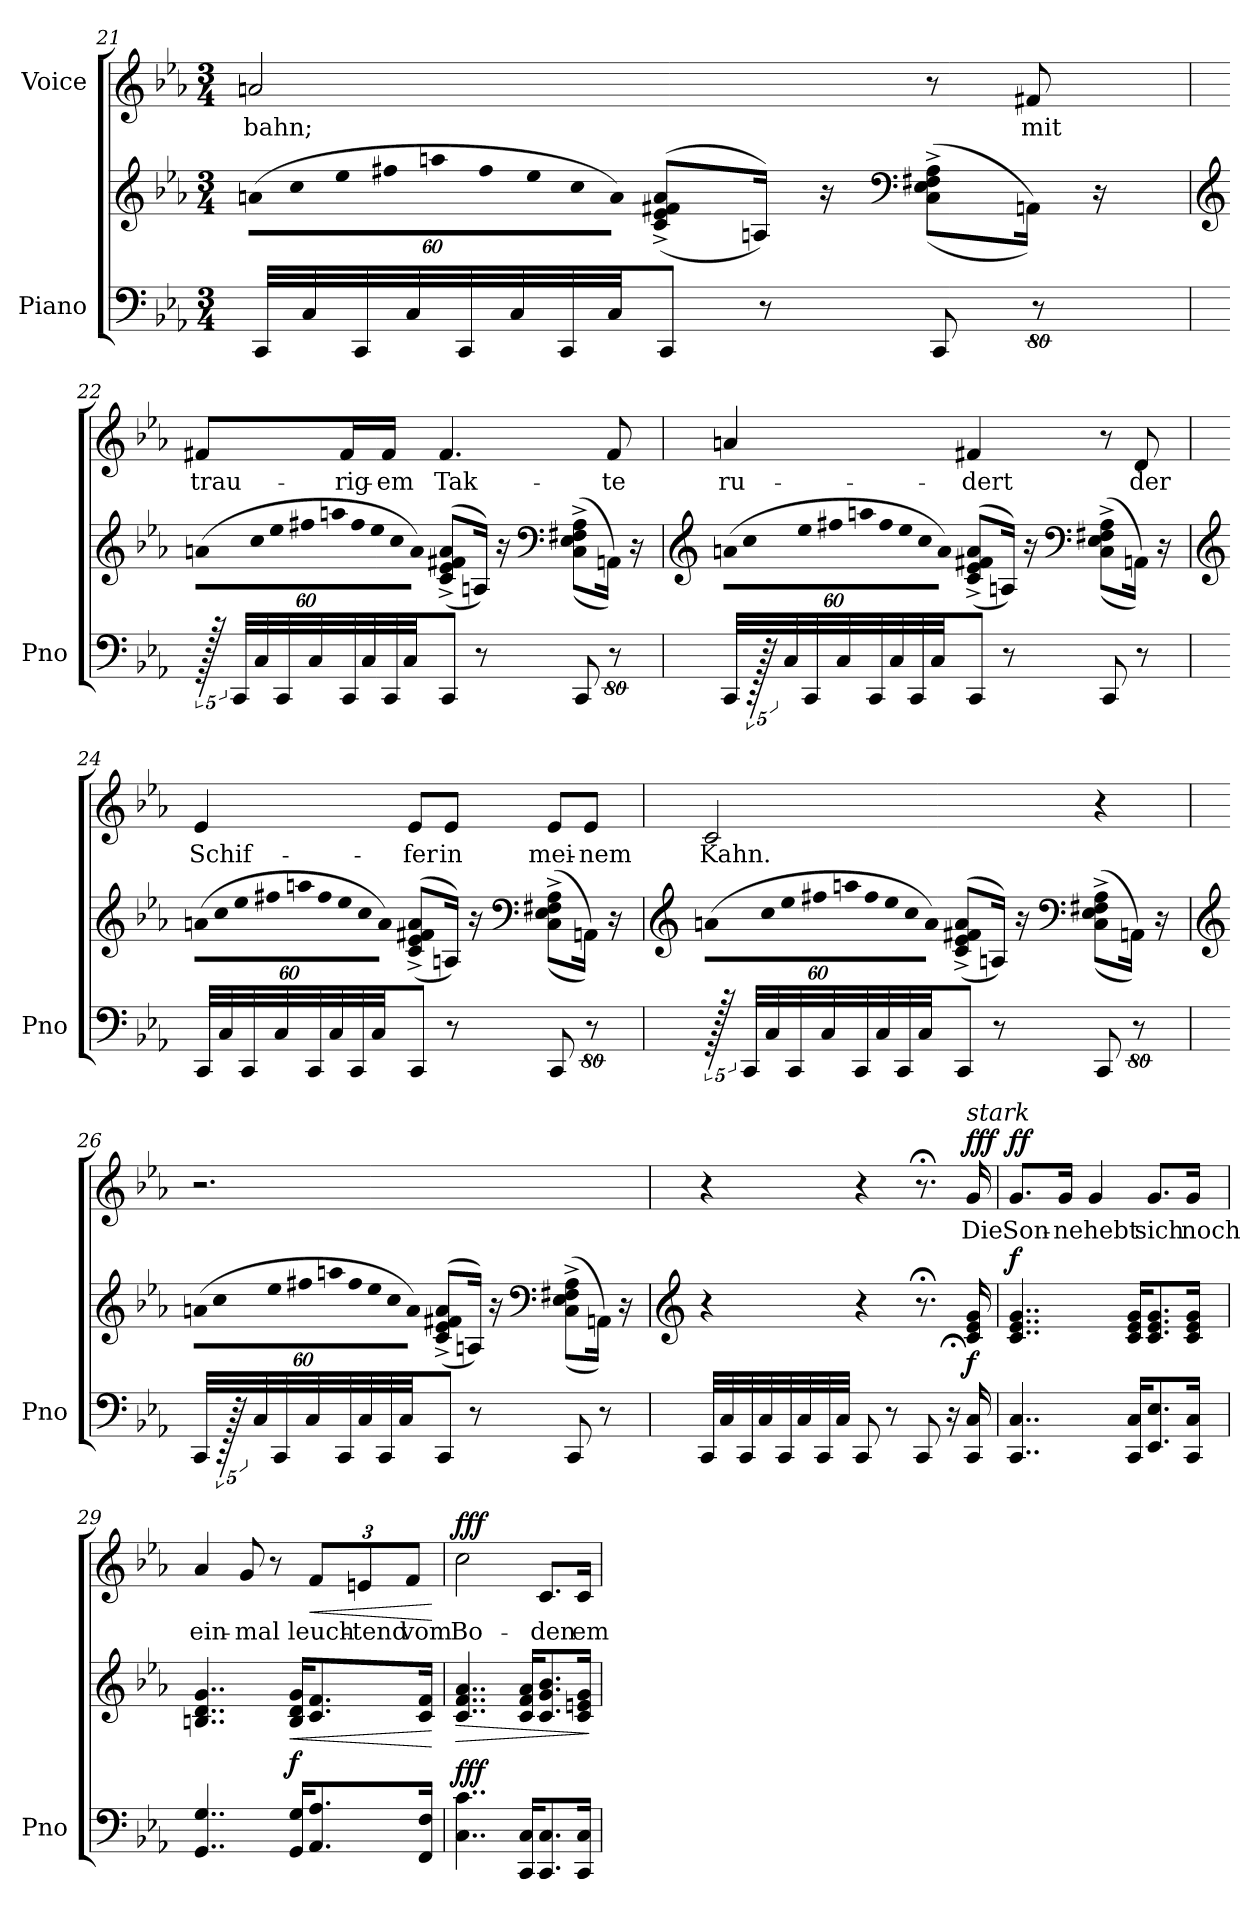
**kern	**kern	**dynam	**kern	**text	**dynam
*part2	*part2	*part2	*part1	*part1	*part1
*staff3	*staff2	*staff2/3	*staff1	*staff1	*staff1
*I"Piano	*	*	*I"Voice	*	*
*I'Pno	*	*	*	*	*
!!LO:LB:g=z
*clefF4	*clefG2	*	*clefG2	*	*
*k[b-e-a-]	*k[b-e-a-]	*	*k[b-e-a-]	*	*
*M3/4	*M3/4	*	*M3/4	*	*
*	*Xbrackettup	*	*	*	*
=21	=21	=21	=21	=21	=21
!	!LO:N:vis=32	!	!	!LO:LY:b	!
640ryy	(>1920%53an\LLL	.	2an/	-bahn;	.
32CC/LLL	.	.	.	.	.
!	!LO:N:vis=32	!	!	!	!
.	1920%53cc\	.	.	.	.
32C/	.	.	.	.	.
!	!LO:N:vis=32	!	!	!	!
.	1920%53ee-\	.	.	.	.
32CC/	.	.	.	.	.
!	!LO:N:vis=32	!	!	!	!
.	1920%53ff#X\	.	.	.	.
32C/	.	.	.	.	.
!	!LO:N:vis=32	!	!	!	!
.	1920%53aan\	.	.	.	.
32CC/	.	.	.	.	.
!	!LO:N:vis=32	!	!	!	!
.	1920%53ff#\	.	.	.	.
32C/	.	.	.	.	.
!	!LO:N:vis=32	!	!	!	!
.	1920%53ee-\	.	.	.	.
32CC/	.	.	.	.	.
!	!LO:N:vis=32	!	!	!	!
.	1920%53cc\	.	.	.	.
32C/JJ	.	.	.	.	.
!	!LO:N:vis=32	!	!	!	!
.	1920%53a\JJJ)	.	.	.	.
.	640ryy	.	.	.	.
.	(<(<8c/^ 8e-/^ 8f#X/^ 8a/^L	.	.	.	.
8CC/J	.	.	.	.	.
.	16An/Jk))	.	.	.	.
8r	.	.	.	.	.
.	16r	.	.	.	.
*	*clefF4	*	*	*	*
.	(>(>8C\^ 8E-\^ 8F#X\^ 8A\^L	.	8r	.	.
8CC/	.	.	.	.	.
!	!	!	!	!LO:LY:b	!
.	16AAn\Jk))	.	8f#X/	mit	.
640%79r	.	.	.	.	.
.	16r	.	.	.	.
!	!LO:N:vis=128	!	!	!	!
640ryy	640%9ryy	.	64ryy	.	.
!LO:N:vis=128	!	!	!	!	!
640%9ryy	.	.	.	.	.
.	640ryy	.	.	.	.
!!LO:LB:g=z
=22	=22	=22	=22	=22	=22
*	*clefG2	*	*	*	*
!	!LO:N:vis=32	!	!	!LO:LY:b	!
640r	(>1920%53an\LLL	.	8f#X/L	trau-	.
32CC/LLL	.	.	.	.	.
!	!LO:N:vis=32	!	!	!	!
.	1920%53cc\	.	.	.	.
32C/	.	.	.	.	.
!	!LO:N:vis=32	!	!	!	!
.	1920%53ee-\	.	.	.	.
32CC/	.	.	.	.	.
!	!LO:N:vis=32	!	!	!	!
.	1920%53ff#X\	.	.	.	.
32C/	.	.	.	.	.
!	!LO:N:vis=32	!	!	!	!
.	1920%53aan\	.	.	.	.
!	!	!	!	!LO:LY:b	!
.	.	.	16f#/L	-rig-	.
32CC/	.	.	.	.	.
!	!LO:N:vis=32	!	!	!	!
.	1920%53ff#\	.	.	.	.
32C/	.	.	.	.	.
!	!LO:N:vis=32	!	!	!	!
.	1920%53ee-\	.	.	.	.
!	!	!	!	!LO:LY:b	!
.	.	.	16f#/JJ	-em	.
32CC/	.	.	.	.	.
!	!LO:N:vis=32	!	!	!	!
.	1920%53cc\	.	.	.	.
32C/JJ	.	.	.	.	.
!	!LO:N:vis=32	!	!	!	!
.	1920%53a\JJJ)	.	.	.	.
.	640ryy	.	.	.	.
!	!	!	!	!LO:LY:b	!
.	(<(<8c/^ 8e-/^ 8f#X/^ 8a/^L	.	4.f#/	Tak-	.
8CC/J	.	.	.	.	.
.	16An/Jk))	.	.	.	.
8r	.	.	.	.	.
.	16r	.	.	.	.
*	*clefF4	*	*	*	*
.	(>(>8C\^ 8E-\^ 8F#X\^ 8A\^L	.	.	.	.
8CC/	.	.	.	.	.
!	!	!	!	!LO:LY:b	!
.	16AAn\Jk))	.	8f#/	-te	.
640%79r	.	.	.	.	.
.	16r	.	.	.	.
!	!LO:N:vis=128	!	!	!	!
640ryy	640%9ryy	.	64ryy	.	.
!LO:N:vis=128	!	!	!	!	!
640%9ryy	.	.	.	.	.
.	640ryy	.	.	.	.
=23	=23	=23	=23	=23	=23
*	*clefG2	*	*	*	*
!	!LO:N:vis=32	!	!	!LO:LY:b	!
32CC/LLL	(>1920%53an\LLL	.	4an/	ru-	.
!	!LO:N:vis=32	!	!	!	!
.	1920%53cc\	.	.	.	.
640r	.	.	.	.	.
32C/	.	.	.	.	.
!	!LO:N:vis=32	!	!	!	!
.	1920%53ee-\	.	.	.	.
32CC/	.	.	.	.	.
!	!LO:N:vis=32	!	!	!	!
.	1920%53ff#X\	.	.	.	.
32C/	.	.	.	.	.
!	!LO:N:vis=32	!	!	!	!
.	1920%53aan\	.	.	.	.
32CC/	.	.	.	.	.
!	!LO:N:vis=32	!	!	!	!
.	1920%53ff#\	.	.	.	.
32C/	.	.	.	.	.
!	!LO:N:vis=32	!	!	!	!
.	1920%53ee-\	.	.	.	.
32CC/	.	.	.	.	.
!	!LO:N:vis=32	!	!	!	!
.	1920%53cc\	.	.	.	.
32C/JJ	.	.	.	.	.
!	!LO:N:vis=32	!	!	!	!
.	1920%53a\JJJ)	.	.	.	.
.	640ryy	.	.	.	.
!	!	!	!	!LO:LY:b	!
.	(<(<8c/^ 8e-/^ 8f#X/^ 8a/^L	.	4f#X/	-dert	.
8CC/J	.	.	.	.	.
.	16An/Jk))	.	.	.	.
8r	.	.	.	.	.
.	16r	.	.	.	.
*	*clefF4	*	*	*	*
.	(>(>8C\^ 8E-\^ 8F#X\^ 8A\^L	.	8r	.	.
8CC/	.	.	.	.	.
!	!	!	!	!LO:LY:b	!
.	16AAn\Jk))	.	8d/	der	.
8r	.	.	.	.	.
.	16r	.	.	.	.
!	!LO:N:vis=128	!	!	!	!
.	640%9ryy	.	64ryy	.	.
!LO:N:vis=128	!	!	!	!	!
640%9ryy	.	.	.	.	.
.	640ryy	.	.	.	.
!!LO:PB:g=z
=24	=24	=24	=24	=24	=24
*	*clefG2	*	*	*	*
!	!LO:N:vis=32	!	!	!LO:LY:b	!
640ryy	(>1920%53an\LLL	.	4e-/	Schif-	.
32CC/LLL	.	.	.	.	.
!	!LO:N:vis=32	!	!	!	!
.	1920%53cc\	.	.	.	.
32C/	.	.	.	.	.
!	!LO:N:vis=32	!	!	!	!
.	1920%53ee-\	.	.	.	.
32CC/	.	.	.	.	.
!	!LO:N:vis=32	!	!	!	!
.	1920%53ff#X\	.	.	.	.
32C/	.	.	.	.	.
!	!LO:N:vis=32	!	!	!	!
.	1920%53aan\	.	.	.	.
32CC/	.	.	.	.	.
!	!LO:N:vis=32	!	!	!	!
.	1920%53ff#\	.	.	.	.
32C/	.	.	.	.	.
!	!LO:N:vis=32	!	!	!	!
.	1920%53ee-\	.	.	.	.
32CC/	.	.	.	.	.
!	!LO:N:vis=32	!	!	!	!
.	1920%53cc\	.	.	.	.
32C/JJ	.	.	.	.	.
!	!LO:N:vis=32	!	!	!	!
.	1920%53a\JJJ)	.	.	.	.
.	640ryy	.	.	.	.
!	!	!	!	!LO:LY:b	!
.	(<(<8c/^ 8e-/^ 8f#X/^ 8a/^L	.	8e-/L	-fer	.
8CC/J	.	.	.	.	.
!	!	!	!	!LO:LY:b	!
.	16An/Jk))	.	8e-/J	in	.
8r	.	.	.	.	.
.	16r	.	.	.	.
*	*clefF4	*	*	*	*
!	!	!	!	!LO:LY:b	!
.	(>(>8C\^ 8E-\^ 8F#X\^ 8A\^L	.	8e-/L	mei-	.
8CC/	.	.	.	.	.
!	!	!	!	!LO:LY:b	!
.	16AAn\Jk))	.	8e-/J	-nem	.
640%79r	.	.	.	.	.
.	16r	.	.	.	.
!	!LO:N:vis=128	!	!	!	!
640ryy	640%9ryy	.	64ryy	.	.
!LO:N:vis=128	!	!	!	!	!
640%9ryy	.	.	.	.	.
.	640ryy	.	.	.	.
!!LO:LB:g=z
=25	=25	=25	=25	=25	=25
*	*clefG2	*	*	*	*
!	!LO:N:vis=32	!	!	!LO:LY:b	!
640r	(>1920%53an\LLL	.	2c/	Kahn.	.
32CC/LLL	.	.	.	.	.
!	!LO:N:vis=32	!	!	!	!
.	1920%53cc\	.	.	.	.
32C/	.	.	.	.	.
!	!LO:N:vis=32	!	!	!	!
.	1920%53ee-\	.	.	.	.
32CC/	.	.	.	.	.
!	!LO:N:vis=32	!	!	!	!
.	1920%53ff#X\	.	.	.	.
32C/	.	.	.	.	.
!	!LO:N:vis=32	!	!	!	!
.	1920%53aan\	.	.	.	.
32CC/	.	.	.	.	.
!	!LO:N:vis=32	!	!	!	!
.	1920%53ff#\	.	.	.	.
32C/	.	.	.	.	.
!	!LO:N:vis=32	!	!	!	!
.	1920%53ee-\	.	.	.	.
32CC/	.	.	.	.	.
!	!LO:N:vis=32	!	!	!	!
.	1920%53cc\	.	.	.	.
32C/JJ	.	.	.	.	.
!	!LO:N:vis=32	!	!	!	!
.	1920%53a\JJJ)	.	.	.	.
.	640ryy	.	.	.	.
.	(<(<8c/^ 8e-/^ 8f#X/^ 8a/^L	.	.	.	.
8CC/J	.	.	.	.	.
.	16An/Jk))	.	.	.	.
8r	.	.	.	.	.
.	16r	.	.	.	.
*	*clefF4	*	*	*	*
.	(>(>8C\^ 8E-\^ 8F#X\^ 8A\^L	.	4r	.	.
8CC/	.	.	.	.	.
.	16AAn\Jk))	.	.	.	.
640%79r	.	.	.	.	.
.	16r	.	.	.	.
!	!LO:N:vis=128	!	!	!	!
640ryy	640%9ryy	.	64ryy	.	.
!LO:N:vis=128	!	!	!	!	!
640%9ryy	.	.	.	.	.
.	640ryy	.	.	.	.
=26	=26	=26	=26	=26	=26
*	*clefG2	*	*	*	*
*	*	*	*MM60	*	*
!	!LO:N:vis=32	!	!	!	!
32CC/LLL	(>1920%53an\LLL	.	2.r	.	.
!	!LO:N:vis=32	!	!	!	!
.	1920%53cc\	.	.	.	.
640r	.	.	.	.	.
32C/	.	.	.	.	.
!	!LO:N:vis=32	!	!	!	!
.	1920%53ee-\	.	.	.	.
32CC/	.	.	.	.	.
!	!LO:N:vis=32	!	!	!	!
.	1920%53ff#X\	.	.	.	.
32C/	.	.	.	.	.
!	!LO:N:vis=32	!	!	!	!
.	1920%53aan\	.	.	.	.
32CC/	.	.	.	.	.
!	!LO:N:vis=32	!	!	!	!
.	1920%53ff#\	.	.	.	.
32C/	.	.	.	.	.
!	!LO:N:vis=32	!	!	!	!
.	1920%53ee-\	.	.	.	.
32CC/	.	.	.	.	.
!	!LO:N:vis=32	!	!	!	!
.	1920%53cc\	.	.	.	.
32C/JJ	.	.	.	.	.
!	!LO:N:vis=32	!	!	!	!
.	1920%53a\JJJ)	.	.	.	.
.	640ryy	.	.	.	.
.	(<(<8c/^ 8e-/^ 8f#X/^ 8a/^L	.	.	.	.
8CC/J	.	.	.	.	.
.	16An/Jk))	.	.	.	.
8r	.	.	.	.	.
.	16r	.	.	.	.
*	*clefF4	*	*	*	*
.	(>(>8C\^ 8E-\^ 8F#X\^ 8A\^L	.	.	.	.
8CC/	.	.	.	.	.
.	16AAn\Jk))	.	.	.	.
8r	.	.	.	.	.
.	16r	.	.	.	.
!	!LO:N:vis=128	!	!	!	!
.	640%9ryy	.	64ryy	.	.
!LO:N:vis=128	!	!	!	!	!
640%9ryy	.	.	.	.	.
.	640ryy	.	.	.	.
!!LO:LB:g=z
=27	=27	=27	=27	=27	=27
*	*clefG2	*	*	*	*
32CC/LLL	4r	.	4r	.	.
32C/	.	.	.	.	.
32CC/	.	.	.	.	.
32C/	.	.	.	.	.
32CC/	.	.	.	.	.
32C/	.	.	.	.	.
32CC/	.	.	.	.	.
32C/JJJ	.	.	.	.	.
8CC/	4r	.	4r	.	.
8r	.	.	.	.	.
8CC/	8.r;<	.	8.r;<	.	.
16r;<	.	.	.	.	.
*	*	*	*MM50	*	*
!	!	!	!LO:TX:a:i:t=stark	!	!
!	!	!LO:DY:a=2	!	!LO:LY:b	!LO:DY:a
16CC/ 16C/	16c/ 16e-/ 16g/	f	16g/	Die	fff
!!LO:PB:g=z
=28	=28	=28	=28	=28	=28
!	!	!LO:DY:a	!	!LO:LY:b	!LO:DY:a
4..CC/ 4..C/	4..c/ 4..e-/ 4..g/	f	8.g/L	Son-	ff
!	!	!	!	!LO:LY:b	!
.	.	.	16g/Jk	-ne	.
!	!	!	!	!LO:LY:b	!
.	.	.	4g/	hebt	.
16CC/ 16C/KL	16c/ 16e-/ 16g/KL	.	.	.	.
!	!	!	!	!LO:LY:b	!
8.EE-/ 8.E-/	8.c/ 8.e-/ 8.g/	.	8.g/L	sich	.
!	!	!	!	!LO:LY:b	!
16CC/ 16C/Jk	16c/ 16e-/ 16g/Jk	.	16g/Jk	noch	.
=29	=29	=29	=29	=29	=29
!	!	!	!	!LO:LY:b	!
4..GG/ 4..G/	4..Bn/ 4..d/ 4..g/	.	4a-/	ein-	.
!	!	!	!	!LO:LY:b	!
.	.	.	8g/	-mal	.
.	.	.	8r	.	.
!	!	!LO:HP:b	!	!	!
!	!	!LO:DY:n=1:a=2	!	!	!
16GG/ 16G/KL	16B/ 16d/ 16g/KL	< f	.	.	.
*	*	*	*Xbrackettup	*	*
!	!	!	!	!LO:LY:b	!LO:HP:b
8.AA-/ 8.A-/	8.c/ 8.f/	.	12f/L	leuch-	<
!	!	!	!	!LO:LY:b	!
.	.	.	12en/	-tend	.
!	!	!	!	!LO:LY:b	!
.	.	.	12f/J	vom	.
16FF/ 16F/Jk	16c/ 16f/Jk	.	.	.	.
.	.	[	.	.	[
=30	=30	=30	=30	=30	=30
!	!	!LO:HP:b	!	!LO:LY:b	!
!	!	!LO:DY:n=1:a=2	!	!	!LO:DY:a
4..C\ 4..c\	4..c/ 4..f/ 4..a-/	> fff	2cc\	Bo-	fff
16CC/ 16C/KL	16c/ 16f/ 16a-/KL	.	.	.	.
!	!	!	!	!LO:LY:b	!
8.CC/ 8.C/	8.c/ 8.g/ 8.b-/	.	8.c/L	-den	.
!	!	!	!	!LO:LY:b	!
16CC/ 16C/Jk	16c/ 16en/ 16g/Jk	.	16c/Jk	em-	.
.	.	]	.	.	.
=	=	=	=	=	=
*-	*-	*-	*-	*-	*-
